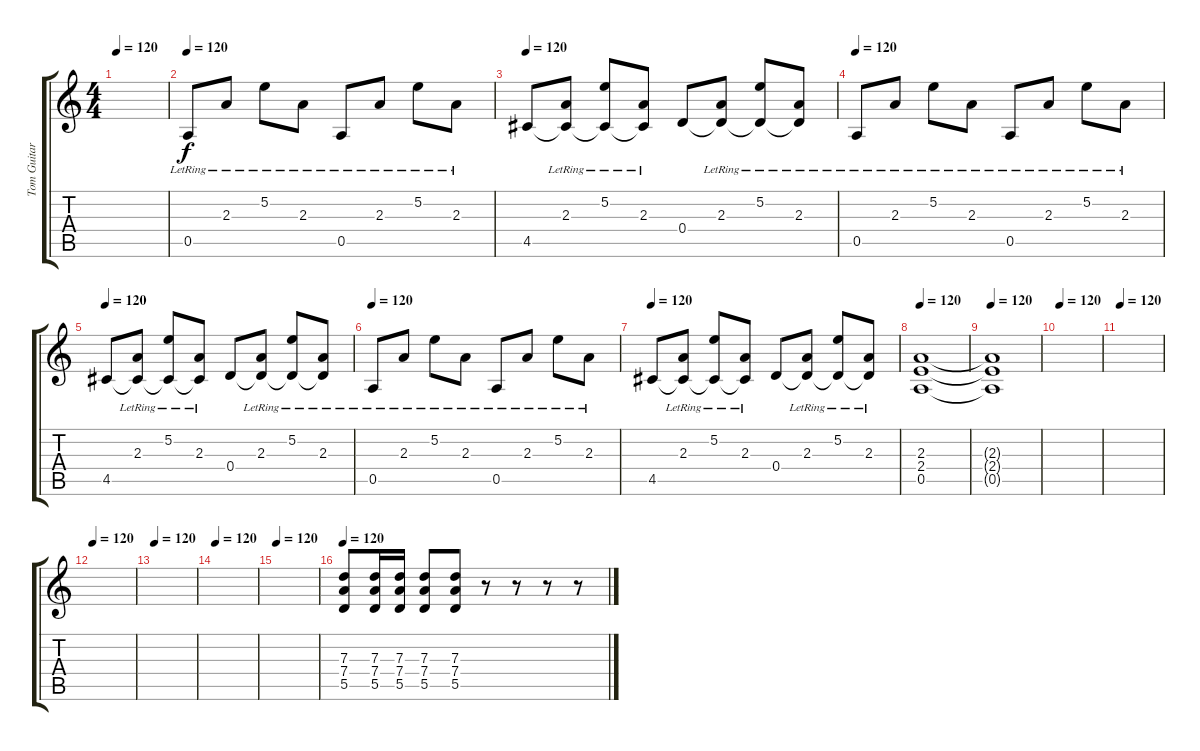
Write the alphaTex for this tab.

\track ("Tom Guitar 1" "Tom Guitar") {instrument distortionguitar}
\staff {score tabs}
\tuning (E4 B3 G3 D3 A2 E2) {hide}
\ts (4 4)
\tempo 120
\clef g2
\ks c
|
\tempo 120
0.5{lr}.8{volume 14 instrument electricguitarclean} 2.3{lr}.8 5.2{lr}.8 2.3{lr}.8 0.5{lr}.8 2.3{lr}.8 5.2{lr}.8 2.3{lr}.8 |
\tempo 120
4.5.8{instrument electricguitarclean} (2.3{lr} 4.5{t}).8 (5.2{lr} 4.5{t}).8 (2.3{lr} 4.5{t}).8 0.4.8 (2.3{lr} 0.4{t}).8 (5.2{lr} 0.4{t}).8 (2.3{lr} 0.4{t}).8 |
\tempo 120
0.5{lr}.8{instrument distortionguitar} 2.3{lr}.8 5.2{lr}.8 2.3{lr}.8 0.5{lr}.8 2.3{lr}.8 5.2{lr}.8 2.3{lr}.8 |
\tempo 120
4.5.8 (2.3{lr} 4.5{t}).8 (5.2{lr} 4.5{t}).8 (2.3{lr} 4.5{t}).8 0.4.8 (2.3{lr} 0.4{t}).8 (5.2{lr} 0.4{t}).8 (2.3{lr} 0.4{t}).8 |
\tempo 120
0.5{lr}.8 2.3{lr}.8 5.2{lr}.8 2.3{lr}.8 0.5{lr}.8 2.3{lr}.8 5.2{lr}.8 2.3{lr}.8 |
\tempo 120
4.5.8 (2.3{lr} 4.5{t}).8 (5.2{lr} 4.5{t}).8 (2.3{lr} 4.5{t}).8 0.4.8 (2.3{lr} 0.4{t}).8 (5.2{lr} 0.4{t}).8 (2.3{lr} 0.4{t}).8 |
\tempo 120
(2.3 2.4 0.5).1{volume 0} |
\tempo 120
(2.3{t} 2.4{t} 0.5{t}).1 |
\tempo 120
|
\tempo 120
|
\tempo 120
|
\tempo 120
|
\tempo 120
|
\tempo 120
|
\tempo 120
(7.3 7.4 5.5).8{volume 14} (7.3 7.4 5.5).16 (7.3 7.4 5.5).16 (7.3 7.4 5.5).8 (7.3 7.4 5.5).8 r.8 r.8 r.8 r.8
